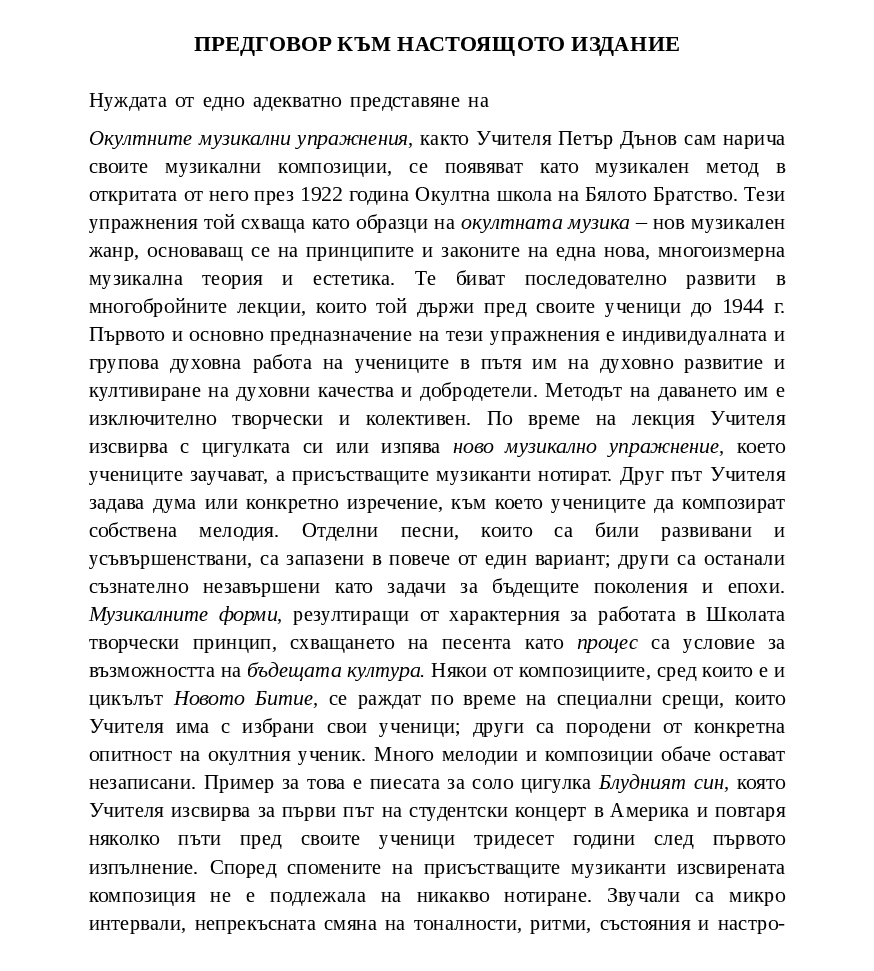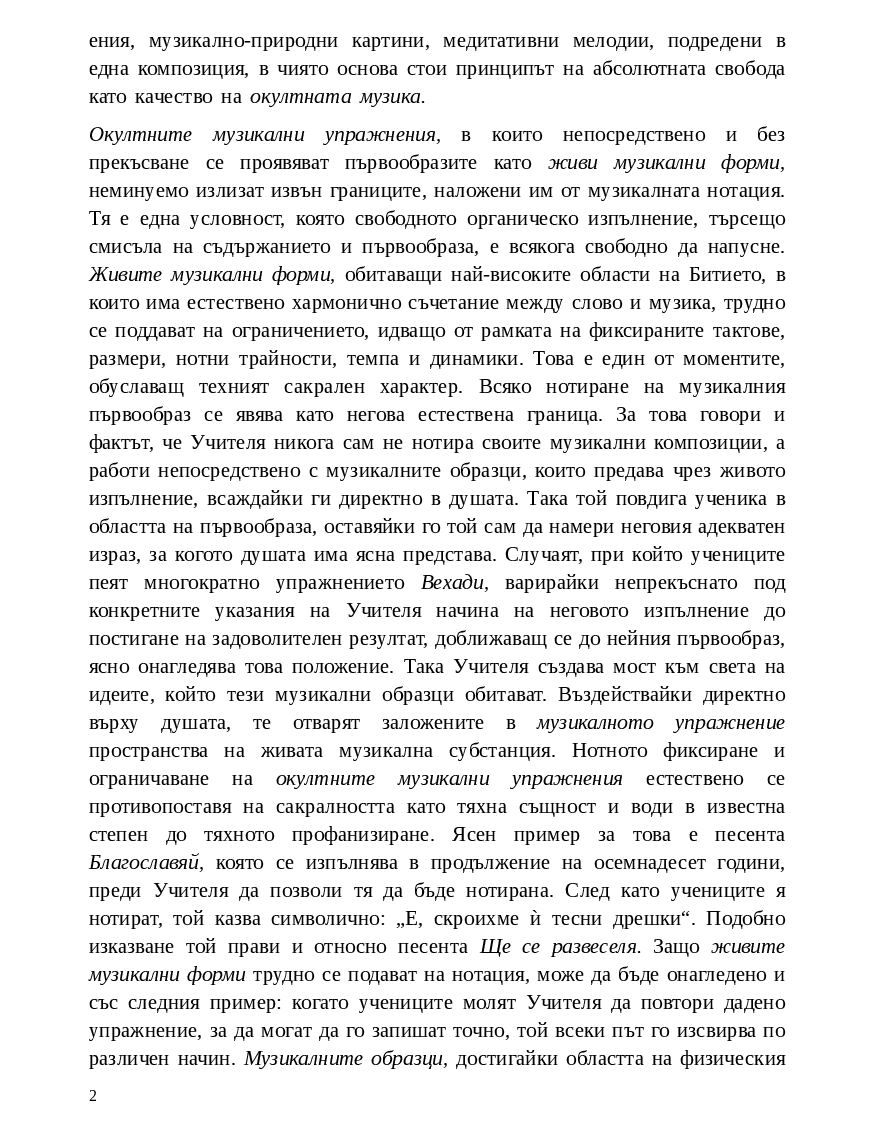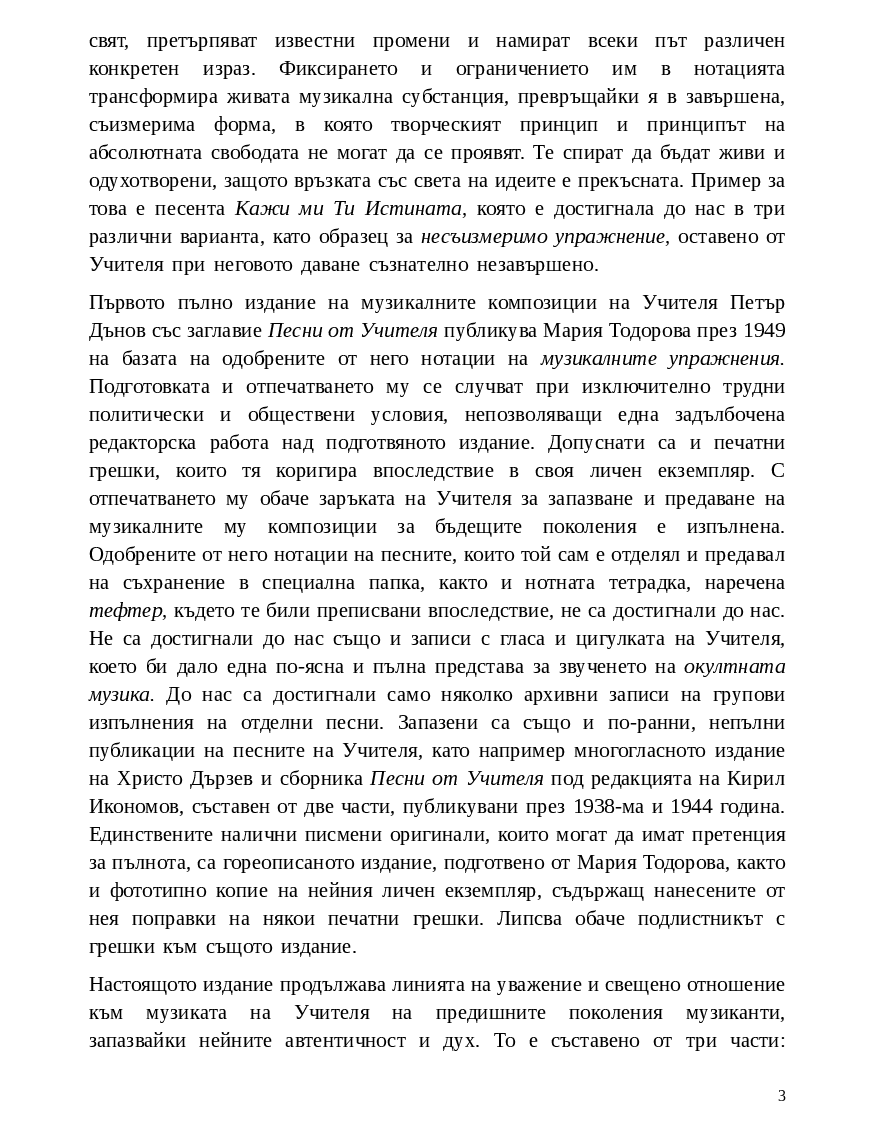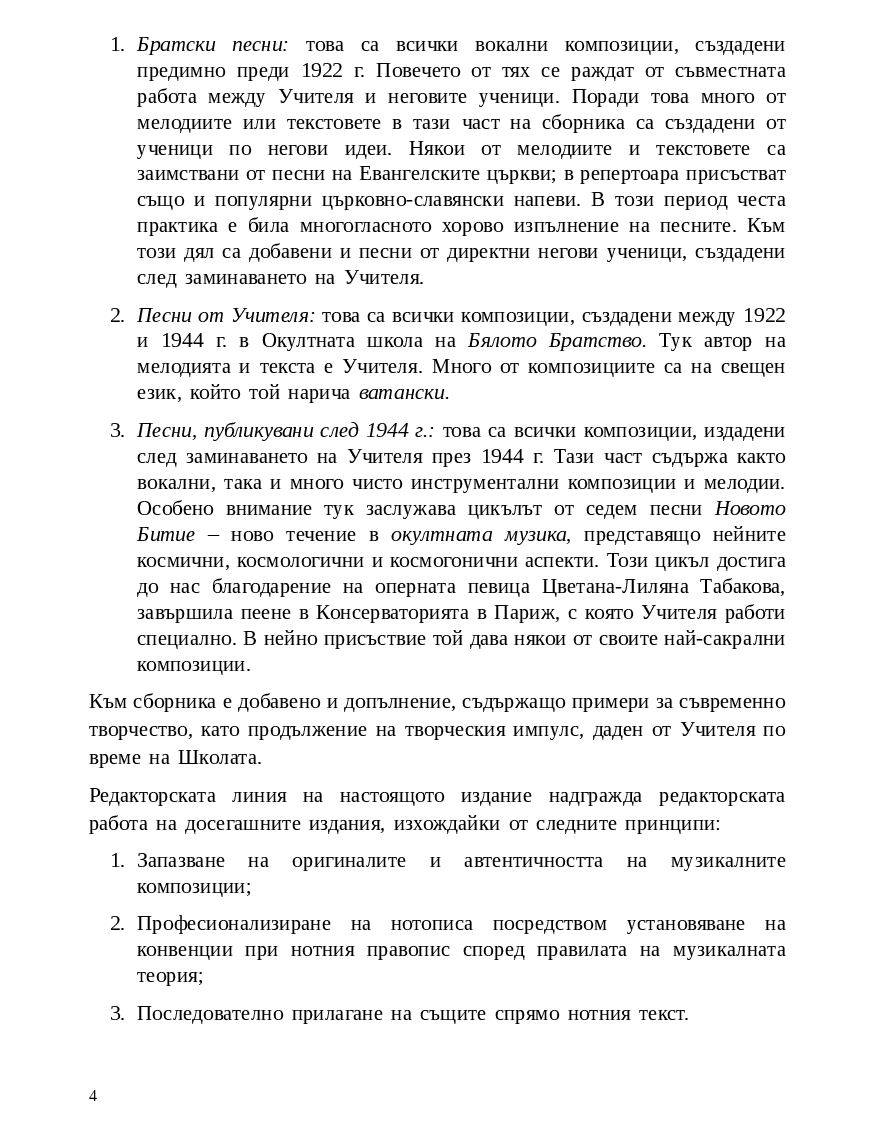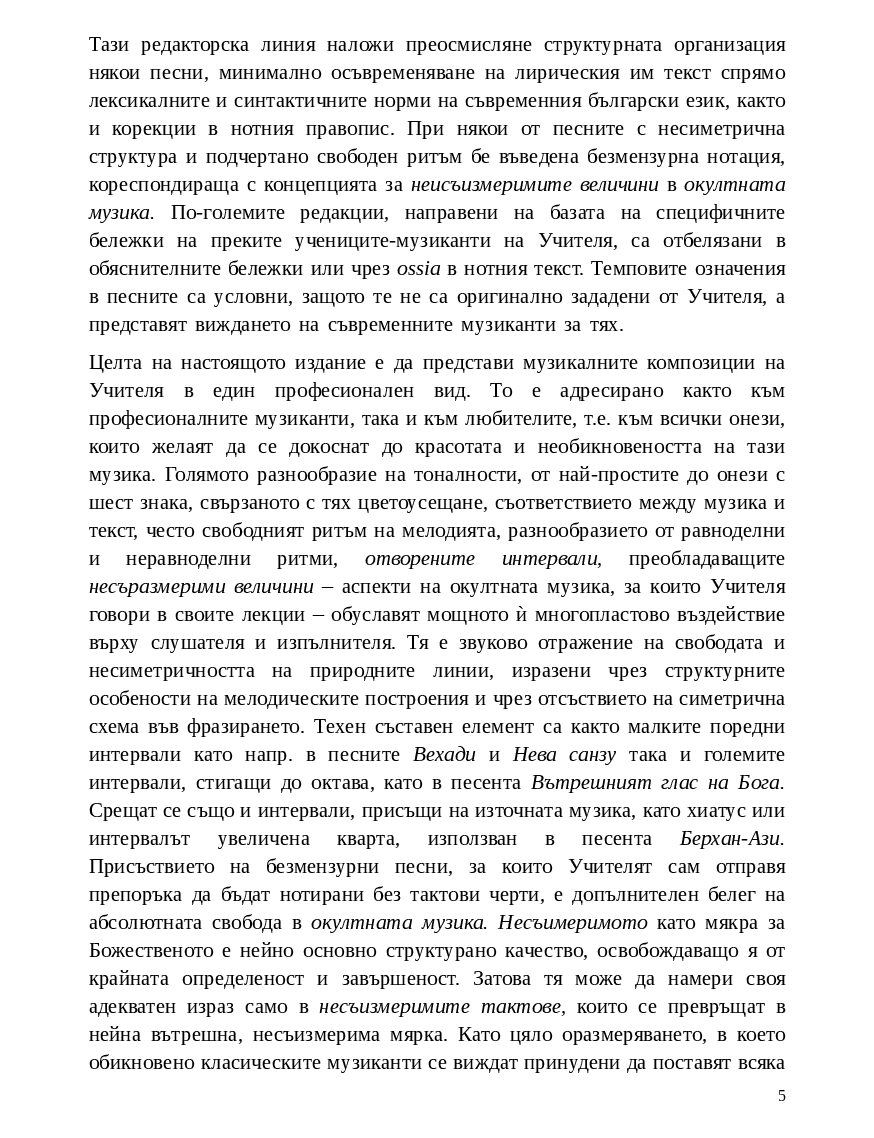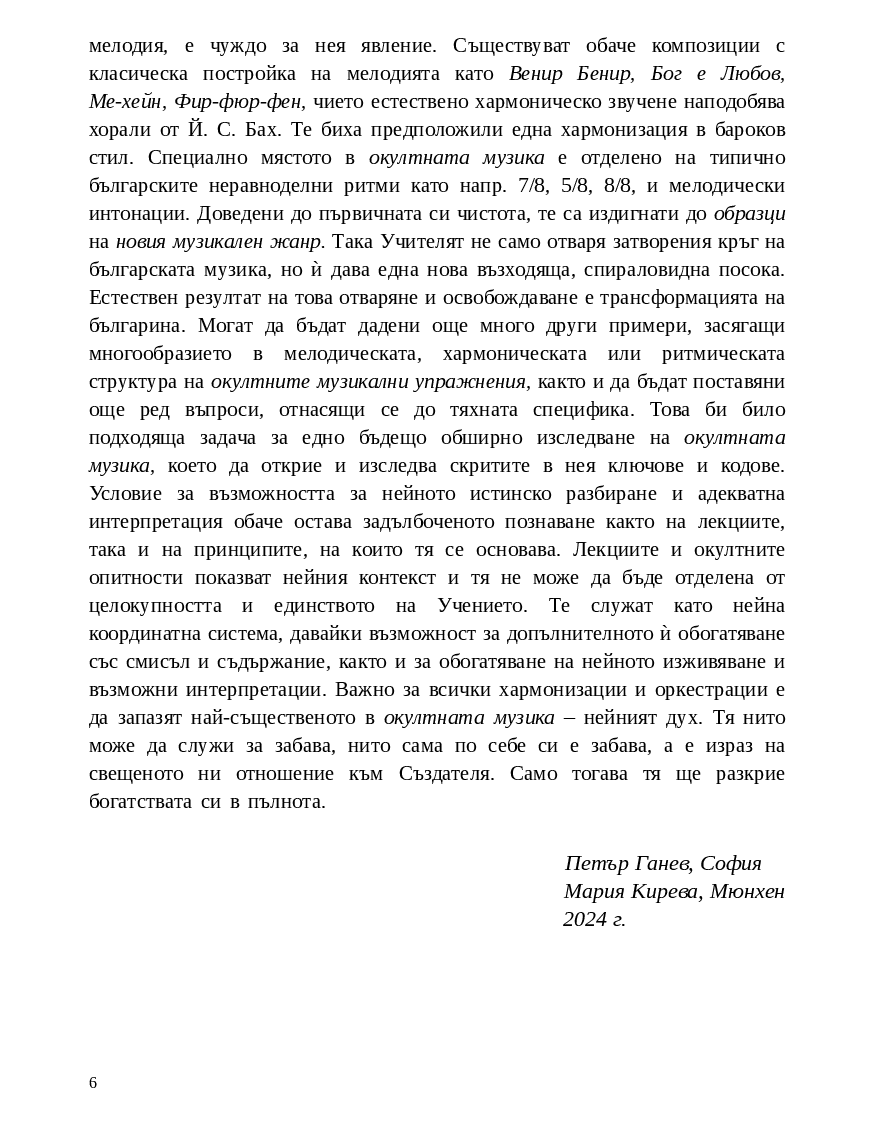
\version "2.24.2"

% include paper part and global functions
\include "include/globals.ily"

\bookpart {
  \paper {
    print-all-headers = ##f
    print-page-number = ##t
    print-first-page-number = ##f

    % put page numbers on the bottom
    oddHeaderMarkup = \markup ""
    evenHeaderMarkup = \markup ""
    oddFooterMarkup = \markup
    \fill-line {
      ""
      \if \should-print-page-number \fromproperty #'page:page-number-string
    }
    evenFooterMarkup = \markup
    \fill-line {
      \if \should-print-page-number \fromproperty #'page:page-number-string
      ""
    }

    left-margin = 1.5\cm
    right-margin = 1.5\cm
    top-margin = 1.6\cm
    bottom-margin = 1.2\cm
    ragged-bottom = ##t % do not spread the staves to fill the whole vertical space


  }

  \tocItem \markup "Предговор към настоящото издание"
  \markup \fontsize  #+3 { \fill-line \bold {"ПРЕДГОВОР КЪМ НАСТОЯЩОТО ИЗДАНИЕ"} }
  


  \markup \fontsize #+2.5 {
    \vspace #1.5  \override #'(baseline-skip . 2.7)
    
    
    \justify {
      
  Нуждата от едно адекватно представяне на 

%Настоящият сборник съдържа вокални и инструментални композиции от Учителя Петър Константинов Дънов – Беинса Дуно (1864 – 1944) и от негови ученици. Изданието представлява четвърто преработено и допълнено издание на сборника \italic"Песни" \italic"от" \italic"Учителя," отпечатан през 1949 г. в София под редакцията на Мария Тодорова. За основа на настоящото издание послужи последното, трето издание на \italic"Песни" \italic"от" \italic"Учителя," от 2012 г.
    }
  }


  \markup \fontsize #+2.5 {
    \vspace #0.9  \override #'(baseline-skip . 2.7)
    \justify {
      \italic {Окултните} \italic {музикални} \italic {упражнения,} както Учителя Петър Дънов сам нарича своите музикални композиции, се появяват като музикален метод в откритата от него през 1922 година Окултна школа на Бялото Братство. Тези упражнения той схваща като образци на \italic {окултната} \italic {музика} – нов музикален жанр, основаващ се на принципите и законите на една нова, многоизмерна музикална теория и естетика. Те биват последователно развити в многобройните лекции, които той държи пред своите ученици до 1944 г. Първото и основно предназначение на тези упражнения е индивидуалната и групова духовна работа на учениците в пътя им на духовно развитие и култивиране на духовни качества и добродетели. Методът на даването им е изключително творчески и колективен. По време на лекция Учителя изсвирва с цигулката си или изпява \italic {ново} \italic {музикално} \italic {упражнение,} което учениците заучават, а присъстващите музиканти нотират. Друг път Учителя задава дума или конкретно изречение, към което учениците да композират собствена мелодия. Отделни песни, които са били развивани и усъвършенствани, са запазени в повече от един вариант; други са останали съзнателно незавършени като задачи за бъдещите поколения и епохи. \italic {Музикалните} \italic {форми,} резултиращи от характерния за работата в Школата творчески принцип, схващането на песента като \italic {процес} са условие за възможността на \italic {бъдещата} \italic {култура.} Някои от композициите, сред които е и цикълът \italic {Новото} \italic {Битие,} се раждат по време на специални срещи, които Учителя има с избрани свои ученици; други са породени от конкретна опитност на окултния ученик. Много мелодии и композиции обаче остават незаписани.  Пример за това е пиесата за соло цигулка \italic {Блудният} \italic {син,} която Учителя изсвирва за първи път на студентски концерт в Америка и повтаря няколко пъти пред своите ученици тридесет години след първото изпълнение. Според спомените на присъстващите музиканти  изсвирената композиция не е подлежала на никакво нотиране. Звучали са микро интервали, непрекъсната смяна на тоналности, ритми, състояния и настро-
    }
  }
    
 
  \markup \fontsize #+2.5 {
    \override #'(baseline-skip . 2.7)
    \justify {
   ения, музикално-природни  картини, медитативни мелодии, подредени в една композиция, в чиято основа стои принципът на абсолютната свобода като качество на \italic{окултната} \italic {музика.}
    }
  }
  
  
    \markup \fontsize #+2.5 {
    \vspace #0.9  \override #'(baseline-skip . 2.7)
    \justify {
 \italic{Окултните} \italic{музикални} \italic{упражнения,} в които непосредствено и без прекъсване се проявяват първообразите като \italic{живи} \italic{музикални} \italic{форми,} неминуемо излизат извън границите, наложени им от музикалната нотация. Тя е една условност, която свободното органическо изпълнение, търсещо смисъла на съдържанието и първообраза, е всякога свободно да напусне.  \italic{Живите} \italic{музикални} \italic{форми,} обитаващи най-високите области на Битието, в които има естествено хармонично съчетание между слово и музика, трудно се поддават на ограничението, идващо от рамката на фиксираните тактове, размери, нотни трайности, темпа и динамики. Това е един от моментите, обуславащ техният сакрален характер. Всяко нотиране на музикалния първообраз се явява като негова естествена граница. За това говори и фактът, че Учителя никога сам не нотира своите музикални композиции, а работи непосредствено с  музикалните образци, които предава чрез живото изпълнение, всаждайки ги директно в душата. Така той  повдига ученика в областта на първообраза, оставяйки го той сам да намери неговия адекватен израз, за когото душата има ясна представа. Случаят, при който учениците пеят многократно упражнението \italic{Вехади,} варирайки непрекъснато под конкретните указания на Учителя начина на неговото изпълнение до постигане на задоволителен резултат, доближаващ се до нейния първообраз, ясно онагледява това положение. Така Учителя създава мост към света на идеите, който тези музикални образци обитават. Въздействайки директно върху душата, те отварят заложените в \italic{музикалното} \italic{упражнение} пространства на живата музикална субстанция. Нотното фиксиране и ограничаване на \italic{окултните} \italic{музикални} \italic{упражнения} естествено се противопоставя на сакралността като тяхна същност и води в известна степен до тяхното профанизиране. Ясен пример за това е песента \italic{Благославяй,} която се изпълнява в продължение на осемнадесет години, преди Учителя да позволи тя да бъде нотирана. След като учениците я нотират, той казва символично: „Е, скроихме ѝ тесни дрешки“. Подобно изказване той прави и относно песента \italic{Ще} \italic{се }\italic{развеселя.} Защо \italic{живите} \italic{музикални} \italic{форми} трудно се подават на нотация, може да бъде онагледено и със следния пример: когато учениците молят Учителя да повтори дадено упражнение, за да могат да го запишат точно, той всеки път го изсвирва по различен начин. \italic{Музикалните} \italic{образци,} достигайки областта на физическия
    
}
}
  
  
    \markup \fontsize #+2.5 {
     \override #'(baseline-skip . 2.7)
    \justify {  
  
       свят, претърпяват известни промени и намират всеки път различен конкретен израз. Фиксирането и ограничението им в нотацията трансформира живата музикална субстанция, превръщайки я в завършена, съизмерима форма, в която творческият принцип и принципът на абсолютната свободата не могат да се проявят. Те спират да бъдат живи и одухотворени, защото връзката със света на идеите е прекъсната. Пример за това е песента \italic{Кажи ми Ти Истината,} която е достигнала до нас в три различни варианта, като образец за \italic{несъизмеримо упражнение,} оставено от Учителя при неговото даване съзнателно незавършено.
}
  }
  \markup \fontsize #+2.5 {
    \vspace #0.9  \override #'(baseline-skip . 2.7)
    \justify {
      Първото пълно издание на музикалните композиции на Учителя Петър Дънов със заглавие \italic {Песни} \italic {от} \italic {Учителя} публикува Мария Тодорова през 1949 на базата на одобрените от него нотации на \italic {музикалните} \italic {упражнения.} Подготовката и отпечатването му се случват при изключително трудни политически и обществени условия, непозволяващи една задълбочена редакторска работа над подготвяното издание. Допуснати са и печатни грешки, които тя коригира впоследствие в своя личен екземпляр. С отпечатването му обаче заръката на Учителя за запазване и предаване на музикалните му композиции за бъдещите поколения е изпълнена. Одобрените от него нотации на песните, които той сам е отделял и предавал на съхранение в специална папка, както и нотната тетрадка, наречена \italic {тефтер,} където те били преписвани впоследствие, не са достигнали до нас. Не са достигнали до нас също и записи с гласа и цигулката на Учителя, което би дало една по-ясна и пълна представа за звученето на \italic {окултната} \italic {музика.} До нас са достигнали само няколко архивни записи на групови изпълнения на отделни песни. Запазени са също и по-ранни, непълни публикации на песните на Учителя, като например многогласното издание на Христо Дързев и сборника \italic {Песни} \italic {от} \italic {Учителя} под редакцията на Кирил Икономов, съставен от две части, публикувани през 1938-ма и 1944 година. Единствените налични писмени оригинали, които могат да имат претенция за пълнота, са гореописаното издание, подготвено от Мария Тодорова, както и фототипно копие на нейния личен екземпляр, съдържащ нанесените от нея поправки на някои печатни грешки. Липсва обаче подлистникът с грешки към същото издание. 
    }
  }
  

  \markup \fontsize #+2.5 {
    \vspace #0.9  \override #'(baseline-skip . 2.7)
      \justify {    
    Настоящото издание продължава линията на  уважение и свещено отношение към музиката на Учителя на предишните поколения музиканти, \justify-line {запазвайки нейните автентичност и дух. То е съставено от три части:}
    }
  }
  
  
  \markup \override #'(line-width . 62.5) \fontsize  #+2.5 {
     \override #'(baseline-skip . 2.5) \column {
      "    1."
    }
    \hspace #0.5
    \override #'(baseline-skip . 2.5) \column {
      \justify {
        \italic {Братски песни:  } това са всички вокални композиции, създадени предимно преди 1922 г. Повечето от тях се раждат от съвместната работа между Учителя и неговите ученици. Поради това много от мелодиите или текстовете в тази част на сборника са създадени от ученици по негови идеи. Някои от мелодиите и текстовете са заимствани от песни на Евангелските църкви; в репертоара присъстват също и популярни църковно-славянски напеви. В този период честа практика е била многогласното хорово изпълнение на песните. Към този дял са добавени и песни от директни негови ученици, създадени след заминаването на Учителя.
      }
    }
  }

  \markup \override #'(line-width . 62.5) \fontsize  #+2.5 {
    \vspace #0.9  \override #'(baseline-skip . 2.5) \column {
      "    2."
    }
    \hspace #0.5
    \override #'(baseline-skip . 2.5) \column {
      \justify {
        \italic { Песни от Учителя: } това са всички композиции, създадени между 1922 и 1944 г. в Окултната школа на \italic {Бялото}
        \italic {Братство.} Тук автор на мелодията и текста е Учителя. Много от композициите са на свещен език, който той
        нарича \italic {ватански.}
      }
    }
  }

  \markup \override #'(line-width . 62.5) \fontsize  #+2.5 {
    \vspace #0.9  \override #'(baseline-skip . 2.5) \column {
      "    3."
    }
    \hspace #0.5
    \override #'(baseline-skip . 2.5) \column {
      \justify {
         \italic {Песни, публикувани след 1944 г.:  } това са всички композиции, издадени след заминаването на Учителя през 1944 г.
        Тази част съдържа както вокални, така и много чисто инструментални композиции и мелодии. Особено внимание тук
        заслужава цикълът от седем песни \italic {Новото} \italic{Битие} – ново течение в \italic {окултната} \italic {музика,} представящо нейните космични, космологични и космогонични аспекти. Този цикъл достига до нас благодарение на оперната певица Цветана-Лиляна Табакова, завършила пеене в Консерваторията в Париж, с която Учителя работи специално. В нейно присъствие той дава някои от своите най-сакрални композиции.
      }
    }
  }
  \markup \fontsize #+2.5 {
    \vspace #0.9  \override #'(baseline-skip . 2.7)
    \justify {
      Към сборника е добавено и допълнение, съдържащо примери за съвременно творчество, като продължение на творческия импулс, даден от Учителя по време на Школата.
    }
  }
  \markup \fontsize #+2.5 {
    \vspace #0.9  \override #'(baseline-skip . 2.7)
    \justify {
      Редакторската линия на настоящото издание надгражда редакторската работа на досегашните издания, изхождайки
      от следните принципи:
    }
  }
 
  \markup \override #'(line-width . 62.5) \fontsize  #+2.5 {
    \vspace #0.9  \override #'(baseline-skip . 2.5) \column {
      "    1."
    }
    \hspace #0.5
    \override #'(baseline-skip . 2.5) \column {
      \justify {
        Запазване на оригиналите и автентичността на музикалните композиции;
      }
    }
  }

  \markup \override #'(line-width . 62.5) \fontsize  #+2.5 {
    \vspace #0.9  \override #'(baseline-skip . 2.5) \column {
      "    2."
    }
    \hspace #0.5
    \override #'(baseline-skip . 2.5) \column {
      \justify {
        Професионализиране на нотописа посредством установяване на конвенции при нотния правопис според правилата на музикалната теория;
      }
    }
  }
  

  \markup \override #'(line-width . 62.5) \fontsize  #+2.5 {
    \vspace #0.9 \override #'(baseline-skip . 2.5) \column {
      "    3."
    }
    \hspace #0.5
    \override #'(baseline-skip . 2.5) \column {
      \justify {
        Последователно прилагане на същите спрямо нотния текст.
      }
    }
  }

 

  \markup \fontsize #+2.5 {
   \override #'(baseline-skip . 2.7)
    \justify {
    Тази редакторска линия наложи  преосмисляне структурната организация някои песни, минимално осъвременяване на лирическия им текст спрямо лексикалните и синтактичните норми на съвременния български език, както и корекции в нотния правопис. При някои от песните с несиметрична структура и подчертано свободен ритъм бе въведена безмензурна нотация, кореспондираща с концепцията за \italic"неисъизмеримите" \italic"величини" в \italic"окултната" \italic"музика." По-големите редакции, направени на базата на специфичните бележки на преките учениците-музиканти на Учителя, са отбелязани в обяснителните бележки или чрез \italic {ossia} в нотния текст. Темповите означения в песните са условни, защото те не са оригинално зададени от Учителя, а представят виждането на съвременните музиканти за тях.
    }
  }

  \markup \fontsize #+2.5 {
    \vspace #0.9  \override #'(baseline-skip . 2.7)
    \justify {

  Целта на настоящото издание е да представи музикалните композиции на Учителя в един професионален вид. То е адресирано както към професионалните музиканти, така и към любителите, т.е. към всички онези, които желаят да се докоснат до красотата и необикновеността на тази музика. Голямото разнообразие на тоналности, от най-простите до онези с шест знака, свързаното с тях цветоусещане, съответствието между музика и текст, често свободният ритъм на мелодията, разнообразието от равноделни и неравноделни ритми, \italic {отворените} \italic {интервали,} преобладаващите \italic {несъразмерими} \italic {величини} – аспекти на окултната музика, за които Учителя говори в своите лекции – обуславят мощното ѝ многопластово въздействие върху слушателя и изпълнителя. Тя е звуково отражение на свободата и несиметричността на природните линии, изразени чрез структурните особености на мелодическите построения и чрез отсъствието на симетрична схема във фразирането. Техен съставен елемент са както малките поредни интервали като напр. в песните \italic {Вехади} и \italic {Нева санзу} така и големите интервали, стигащи до октава, като в песента \italic {Вътрешният глас на Бога.} Срещат се също и интервали, присъщи на източната музика, като хиатус или интервалът увеличена кварта, използван в песента \italic {Берхан-Ази.} Присъствието на безмензурни песни, за които Учителят сам отправя препоръка да бъдат нотирани без тактови черти, е допълнителен белег на абсолютната свобода в \italic {окултната} \italic {музика.} \italic {Несъимеримото} като мякра за Божественото е нейнo основно структурано качество, освобождаващо я от крайната определеност и завършеност. Затова тя може да намери своя адекватен израз само в \italic {несъизмеримите} \italic {тактове,} които се превръщат в нейна вътрешна, несъизмерима мярка. Като цяло оразмеряването, в което обикновено класическите музиканти се виждат принудени да поставят всяка
    }
  }

  \markup \fontsize #+2.5 {
    \vspace #0.9  \override #'(baseline-skip . 2.7)
    \justify {
     мелодия, е чуждо за нея явление. Съществуват обаче композиции с класическа постройка на мелодията като \italic {Венир Бенир,} \italic {Бог е Любов,} \italic {Ме-хейн,} \italic {Фир-фюр-фен,} чието естествено  хармоническо звучене наподобява хорали от Й. С. Бах. Те биха предположили една хармонизация в бароков стил. Специално мястото в \italic {окултната} \italic {музика} е отделено на типично българските неравноделни ритми като напр. 7/8, 5/8, 8/8, и мелодически интонации. Доведени до първичната си чистота, те са издигнати до \italic {образци} на \italic {новия} \italic {музикален} \italic {жанр.} Така Учителят не само отваря затворения кръг на българската музика, но ѝ дава една нова възходяща, спираловидна посока. Естествен резултат на това отваряне и освобождаване е трансформацията на българина. Могат да бъдат дадени още много други примери, засягащи многообразието в мелодическата, хармоническата или ритмическата структура на \italic {окултните} \italic {музикални} \italic {упражнения,} както и да бъдат поставяни още ред въпроси, отнасящи се до тяхната специфика. Това би било подходяща задача за едно бъдещо обширно изследване на \italic {окултната} \italic {музика,} което да открие и изследва скритите в нея ключове и кодове. Условие за възможността за нейното истинско разбиране и адекватна интерпретация обаче остава задълбоченото познаване както на лекциите, така и на принципите, на които тя се основава. Лекциите и окултните опитности показват нейния контекст и тя не може да бъде отделена от целокупността и единството на Учението. Те служат като нейна координатна система, давайки възможност за допълнителното ѝ обогатяване със смисъл и съдържание, както и за обогатяване на нейното изживяване и възможни интерпретации. Важно за всички хармонизации и оркестрации е да запазят най-същественото в \italic {окултната} \italic {музика} – нейният дух. Тя нито може да служи за забава, нито сама по себе си е забава, а е израз на свещеното ни отношение към Създателя. Само тогава тя ще разкрие богатствата си в пълнота.
      
      
          

    }
  }

  \markup \fontsize #+3 \raise #0 \override #'(baseline-skip . 2.7) {
    \column {
      \line {"  "}
      \line {"  "}
      \fill-line { "" ""  \italic {"Петър Ганев, София    "} }
      \fill-line { "" ""  \italic {"Мария Кирева, Мюнхен"} }
      \fill-line { "" ""  \italic {"2024 г.                            "} }
    }
  }


} % bookpart



% Più mosso
% „Weiße Bruderschaft“

    % принципа на вариантността, принципа на нефиксираносста, принципа на свободата, принципа на живота който тече  нефиксираната гъвкава музикална субстанция, отразяваща живия живот. радикално различни приниципи в комуникацията с музиката и комуникацията с музиката.
